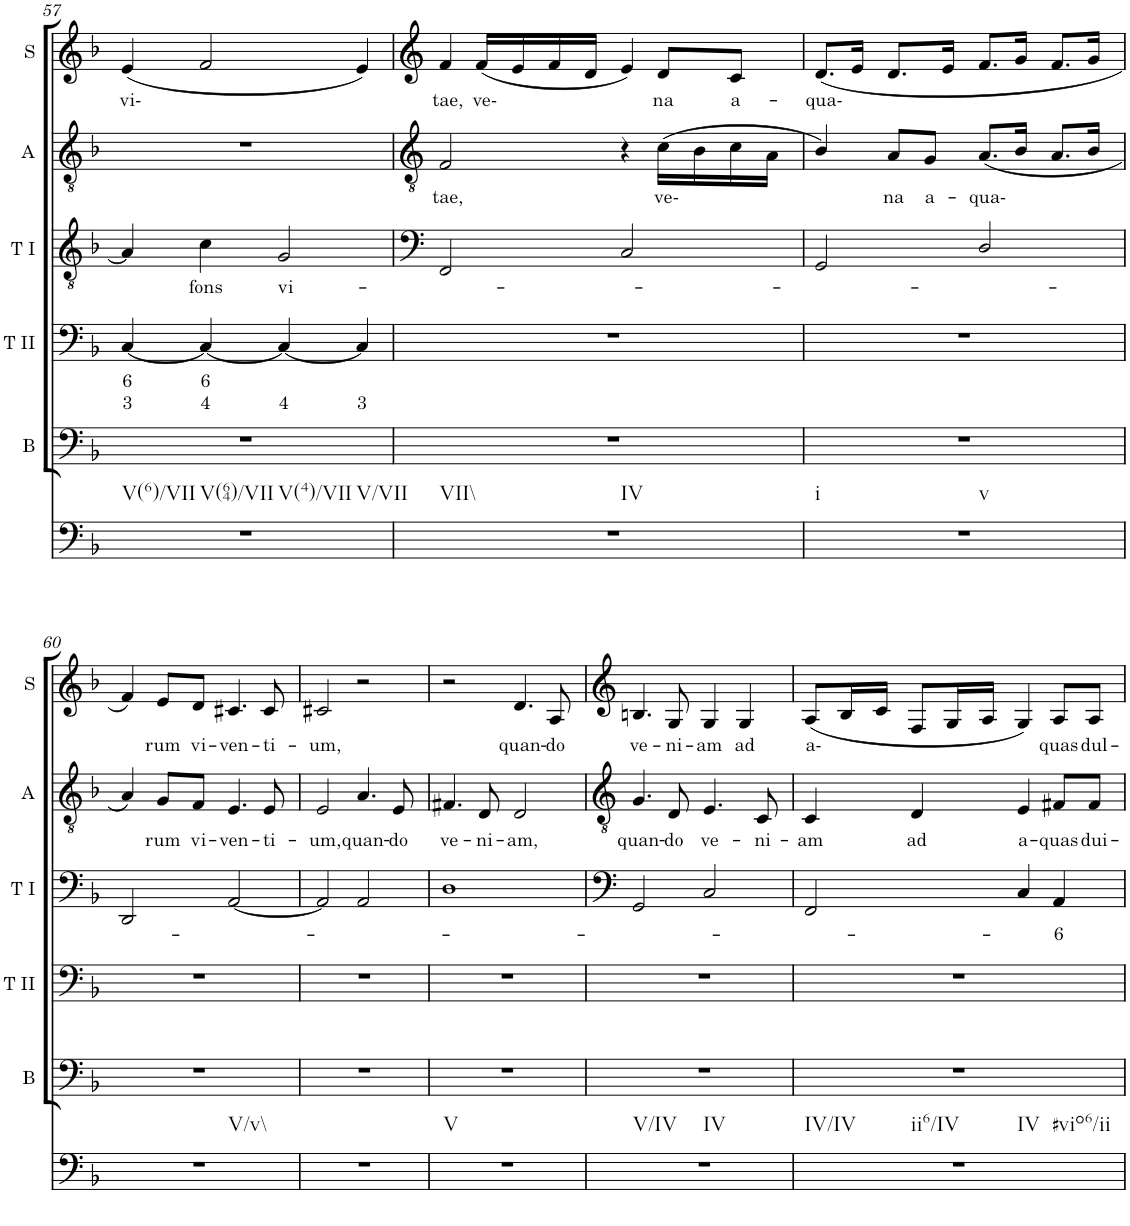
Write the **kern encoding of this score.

**kern	**kern	**kern	**text	**text	**kern	**text	**kern	**text	**kern	**text
*part6	*part5	*part4	*part4	*part4	*part3	*part3	*part2	*part2	*part1	*part1
*staff6	*staff5	*staff4	*staff4	*staff4	*staff3	*staff3	*staff2	*staff2	*staff1	*staff1
*I"Continuo	*I"Bass	*I"Tenor II	*	*	*I"Tenor I	*	*I"Alto	*	*I"Soprano	*
*	*I'B	*I'T II	*	*	*I'T I	*	*I'A	*	*I'S	*
!!LO:PB:g=z
*clefF4	*clefF4	*clefF4	*	*	*clefF4	*	*clefF4	*	*clefF4	*
*k[b-]	*k[b-]	*k[b-]	*	*	*k[b-]	*	*k[b-]	*	*k[b-]	*
*	*	*	*	*	*	*	*M4/4	*	*M4/4	*
=57	=57	=57	=57	=57	=57	=57	=57	=57	=57	=57
!LO:TX:b:t=V(6)/VII	!	!	!	!	!	!	!	!	!	!
!LO:TX:b:t=V(64)/VII	!	!	!	!	!	!	!	!	!	!
!LO:TX:b:t=V(4)/VII	!	!	!	!	!	!	!	!	!	!
!LO:TX:b:t=V/VII	!	!	!	!	!	!	!	!	!	!
!	!	!	!LO:LY:b	!LO:LY:b	!	!	!	!	!	!LO:LY:b
1r	1r	[4C/	6	3	4A/]	.	1r	.	(4e/	vi-
!	!	!	!LO:LY:b	!LO:LY:b	!	!LO:LY:b	!	!	!	!
.	.	4C/_	6	4	4c\	fons	.	.	2f/	.
!	!	!	!	!LO:LY:b	!	!LO:LY:b	!	!	!	!
.	.	4C/_	.	4	2G/	vi-	.	.	.	.
!	!	!	!	!LO:LY:b	!	!	!	!	!	!
.	.	4C/]	.	3	.	.	.	.	4e/)	.
=58	=58	=58	=58	=58	=58	=58	=58	=58	=58	=58
!LO:TX:b:t=VII\\	!	!	!	!	!	!	!	!	!	!
!LO:TX:b:t=IV	!	!	!	!	!	!	!	!	!	!
!	!	!	!	!	!	!	!	!LO:LY:b	!	!LO:LY:b
1r	1r	1r	.	.	2FF/	.	2F/	tae,	4f/	tae,
!	!	!	!	!	!	!	!	!	!	!LO:LY:b
.	.	.	.	.	.	.	.	.	(16f/LL	ve-
.	.	.	.	.	.	.	.	.	16e/	.
.	.	.	.	.	.	.	.	.	16f/	.
.	.	.	.	.	.	.	.	.	16d/JJ	.
.	.	.	.	.	2C/	.	4r	.	4e/)	.
!	!	!	!	!	!	!	!	!LO:LY:b	!	!LO:LY:b
.	.	.	.	.	.	.	(16c\LL	ve-	8d/L	na
.	.	.	.	.	.	.	16B-\	.	.	.
!	!	!	!	!	!	!	!	!	!	!LO:LY:b
.	.	.	.	.	.	.	16c\	.	8c/J	a-
.	.	.	.	.	.	.	16A\JJ	.	.	.
=59	=59	=59	=59	=59	=59	=59	=59	=59	=59	=59
!LO:TX:b:t=i	!	!	!	!	!	!	!	!	!	!
!LO:TX:b:t=v	!	!	!	!	!	!	!	!	!	!
!	!	!	!	!	!	!	!	!	!	!LO:LY:b
1r	1r	1r	.	.	2GG/	.	4B-/)	.	(8.d/L	qua-
.	.	.	.	.	.	.	.	.	16e/Jk	.
!	!	!	!	!	!	!	!	!LO:LY:b	!	!
.	.	.	.	.	.	.	8A/L	na	8.d/L	.
!	!	!	!	!	!	!	!	!LO:LY:b	!	!
.	.	.	.	.	.	.	8G/J	a-	.	.
.	.	.	.	.	.	.	.	.	16e/Jk	.
!	!	!	!	!	!	!	!	!LO:LY:b	!	!
.	.	.	.	.	2D/	.	(8.A/L	qua-	8.f/L	.
.	.	.	.	.	.	.	16B-/Jk	.	16g/Jk	.
.	.	.	.	.	.	.	8.A/L	.	8.f/L	.
.	.	.	.	.	.	.	16B-/Jk	.	16g/Jk	.
!!LO:LB:g=z
=60	=60	=60	=60	=60	=60	=60	=60	=60	=60	=60
!LO:TX:b:t=V/v\\	!	!	!	!	!	!	!	!	!	!
1r	1r	1r	.	.	2DD/	.	4A/)	.	4f/)	.
!	!	!	!	!	!	!	!	!LO:LY:b	!	!LO:LY:b
.	.	.	.	.	.	.	8G/L	rum	8e/L	rum
!	!	!	!	!	!	!	!	!LO:LY:b	!	!LO:LY:b
.	.	.	.	.	.	.	8F/J	vi-	8d/J	vi-
!	!	!	!	!	!	!	!	!LO:LY:b	!	!LO:LY:b
.	.	.	.	.	[2AA/	.	4.E/	ven-	4.c#X/	ven-
!	!	!	!	!	!	!	!	!LO:LY:b	!	!LO:LY:b
.	.	.	.	.	.	.	8E/	ti-	8c#/	ti-
=61	=61	=61	=61	=61	=61	=61	=61	=61	=61	=61
!	!	!	!	!	!	!	!	!LO:LY:b	!	!LO:LY:b
1r	1r	1r	.	.	2AA/]	.	2E/	um,	2c#X/	um,
!	!	!	!	!	!	!	!	!LO:LY:b	!	!
.	.	.	.	.	2AA/	.	4.A/	quan-	2r	.
!	!	!	!	!	!	!	!	!LO:LY:b	!	!
.	.	.	.	.	.	.	8E/	do	.	.
=62	=62	=62	=62	=62	=62	=62	=62	=62	=62	=62
!LO:TX:b:t=V	!	!	!	!	!	!	!	!	!	!
!	!	!	!	!	!	!	!	!LO:LY:b	!	!
1r	1r	1r	.	.	1D	.	4.F#X/	ve-	2r	.
!	!	!	!	!	!	!	!	!LO:LY:b	!	!
.	.	.	.	.	.	.	8D/	ni-	.	.
!	!	!	!	!	!	!	!	!LO:LY:b	!	!LO:LY:b
.	.	.	.	.	.	.	2D/	am,	4.d/	quan-
!	!	!	!	!	!	!	!	!	!	!LO:LY:b
.	.	.	.	.	.	.	.	.	8A/	do
=63	=63	=63	=63	=63	=63	=63	=63	=63	=63	=63
!LO:TX:b:t=V/IV	!	!	!	!	!	!	!	!	!	!
!LO:TX:b:t=IV	!	!	!	!	!	!	!	!	!	!
!	!	!	!	!	!	!	!	!LO:LY:b	!	!LO:LY:b
1r	1r	1r	.	.	2GG/	.	4.G/	quan-	4.Bn/	ve-
!	!	!	!	!	!	!	!	!LO:LY:b	!	!LO:LY:b
.	.	.	.	.	.	.	8D/	do	8G/	ni-
!	!	!	!	!	!	!	!	!LO:LY:b	!	!LO:LY:b
.	.	.	.	.	2C/	.	4.E/	ve-	4G/	am
!	!	!	!	!	!	!	!	!	!	!LO:LY:b
.	.	.	.	.	.	.	.	.	4G/	ad
!	!	!	!	!	!	!	!	!LO:LY:b	!	!
.	.	.	.	.	.	.	8C/	ni-	.	.
=64	=64	=64	=64	=64	=64	=64	=64	=64	=64	=64
!LO:TX:b:t=IV/IV	!	!	!	!	!	!	!	!	!	!
!LO:TX:b:t=ii6/IV	!	!	!	!	!	!	!	!	!	!
!LO:TX:b:t=IV	!	!	!	!	!	!	!	!	!	!
!LO:TX:b:t=#vio6/ii	!	!	!	!	!	!	!	!	!	!
!	!	!	!	!	!	!	!	!LO:LY:b	!	!LO:LY:b
1r	1r	1r	.	.	2FF/	.	4C/	am	(8A/L	a-
.	.	.	.	.	.	.	.	.	16B-/L	.
.	.	.	.	.	.	.	.	.	16c/JJ	.
!	!	!	!	!	!	!	!	!LO:LY:b	!	!
.	.	.	.	.	.	.	4D/	ad	8F/L	.
.	.	.	.	.	.	.	.	.	16G/L	.
.	.	.	.	.	.	.	.	.	16A/JJ	.
!	!	!	!	!	!	!	!	!LO:LY:b	!	!
.	.	.	.	.	4C/	.	4E/	a-	4G/)	.
!	!	!	!	!	!	!LO:LY:b	!	!LO:LY:b	!	!LO:LY:b
.	.	.	.	.	4AA/	6	8F#X/L	quas	8A/L	quas
!	!	!	!	!	!	!	!	!LO:LY:b	!	!LO:LY:b
.	.	.	.	.	.	.	8F#/J	dui-	8A/J	dul-
=	=	=	=	=	=	=	=	=	=	=
*-	*-	*-	*-	*-	*-	*-	*-	*-	*-	*-
